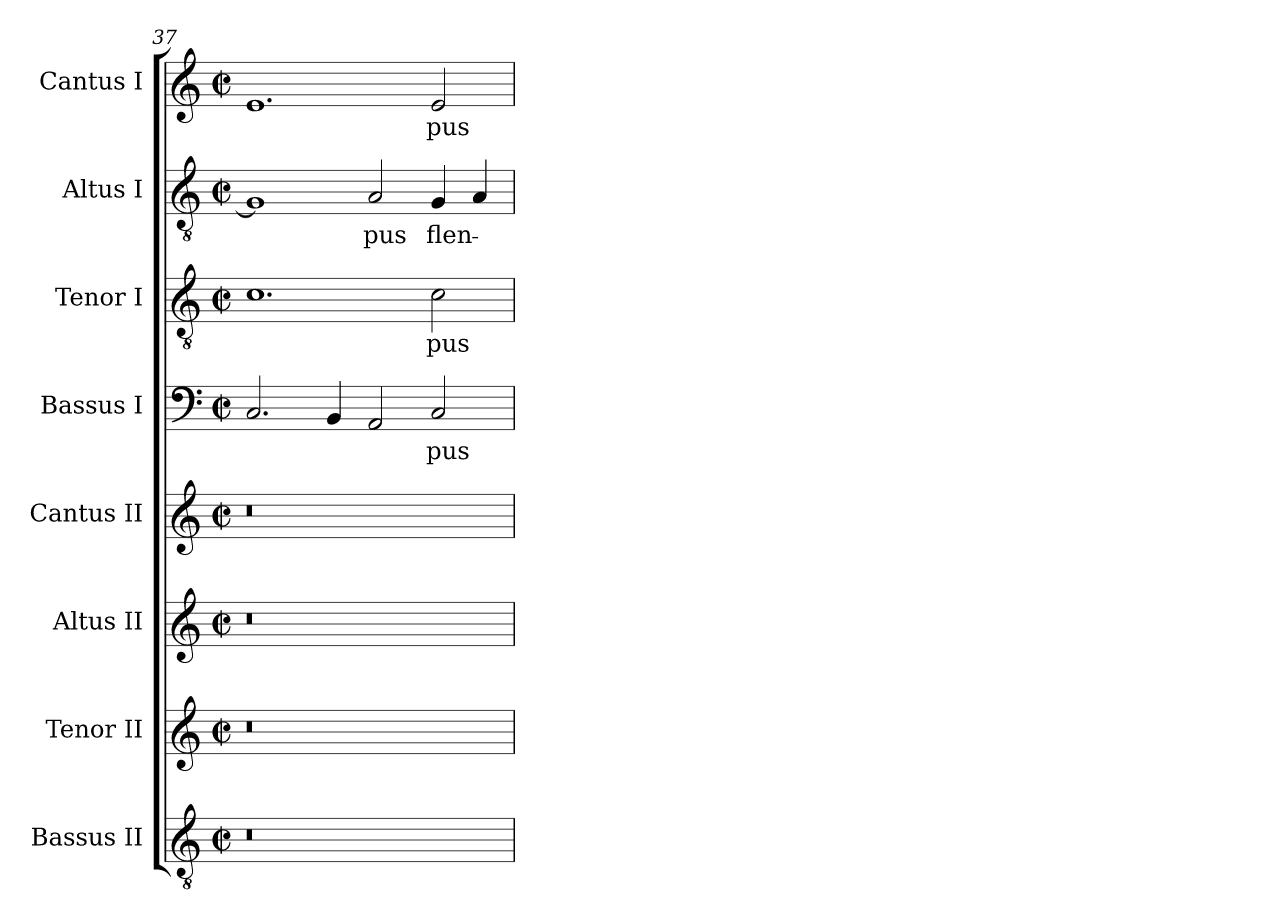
**kern	**kern	**kern	**kern	**kern	**text	**kern	**text	**kern	**text	**kern	**text
*part8	*part7	*part6	*part5	*part4	*part4	*part3	*part3	*part2	*part2	*part1	*part1
*staff8	*staff7	*staff6	*staff5	*staff4	*staff4	*staff3	*staff3	*staff2	*staff2	*staff1	*staff1
*I"Bassus II	*I"Tenor II	*I"Altus II	*I"Cantus II	*I"Bassus I	*	*I"Tenor I	*	*I"Altus I	*	*I"Cantus I	*
!!LO:LB:g=z
*clefGv2	*clefG2	*clefG2	*clefG2	*clefF4	*	*clefGv2	*	*clefGv2	*	*clefG2	*
*	*	*	*k[]	*	*	*	*	*	*	*	*
*	*	*	*C:	*	*	*	*	*	*	*	*
*M2/2	*M2/2	*M2/2	*M2/2	*M2/2	*	*M2/2	*	*M2/2	*	*M2/2	*
*met(c|)	*met(c|)	*met(c|)	*met(c|)	*met(c|)	*	*met(c|)	*	*met(c|)	*	*met(c|)	*
=37	=37	=37	=37	=37	=37	=37	=37	=37	=37	=37	=37
0r	0r	0r	0r	2.C/	.	1.c	.	1G]	.	1.e	.
.	.	.	.	4BB/	.	.	.	.	.	.	.
!	!	!	!	!	!	!	!	!	!LO:LY:b:cj	!	!
.	.	.	.	2AA/	.	.	.	2A/	pus	.	.
!	!	!	!	!	!LO:LY:b:cj	!	!LO:LY:b:cj	!	!LO:LY:b	!	!LO:LY:b:cj
.	.	.	.	2C/	pus	2c\	-pus	4G/	flen-	2e/	-pus
.	.	.	.	.	.	.	.	4A/	.	.	.
=	=	=	=	=	=	=	=	=	=	=	=
*-	*-	*-	*-	*-	*-	*-	*-	*-	*-	*-	*-
